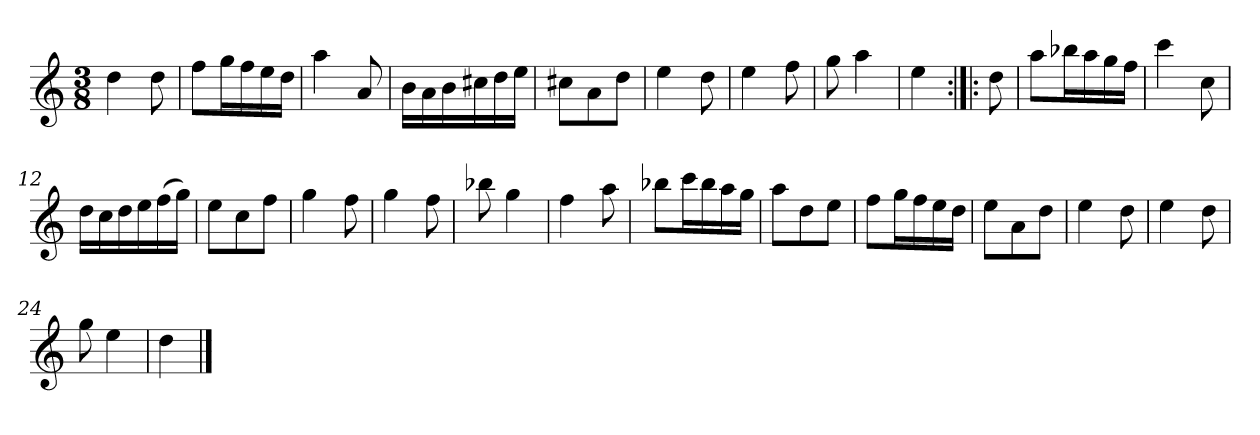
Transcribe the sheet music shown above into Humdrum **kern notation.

**kern
*part1
*staff1
*clefG2
*k[]
*D:dor
*M3/8
*MM120
=1
4dd
8dd
=2
8ff\L
16gg\L
16ff\
16ee\
16dd\JJ
=3
4aa
8a
=4
16b\LL
16a\
16b\
16cc#X\
16dd\
16ee\JJ
=5
8cc#X\L
8a\
8dd\J
=6
4ee
8dd
=7
4ee
8ff
=8
8gg
4aa
=9
4ee
=:|!|:
8dd
=10
8aa\L
16bb-X\L
16aa\
16gg\
16ff\JJ
=11
4ccc
8cc
=12
16dd\LL
16cc\
16dd\
16ee\
(16ff\
16gg\JJ)
=13
8ee\L
8cc\
8ff\J
=14
4gg
8ff
=15
4gg
8ff
=16
8bb-X
4gg
=17
4ff
8aa
=18
8bb-X\L
16ccc\L
16bb-\
16aa\
16gg\JJ
=19
8aa\L
8dd\
8ee\J
=20
8ff\L
16gg\L
16ff\
16ee\
16dd\JJ
=21
8ee\L
8a\
8dd\J
=22
4ee
8dd
=23
4ee
8dd
=24
8gg
4ee
=25
4dd
==
*-
